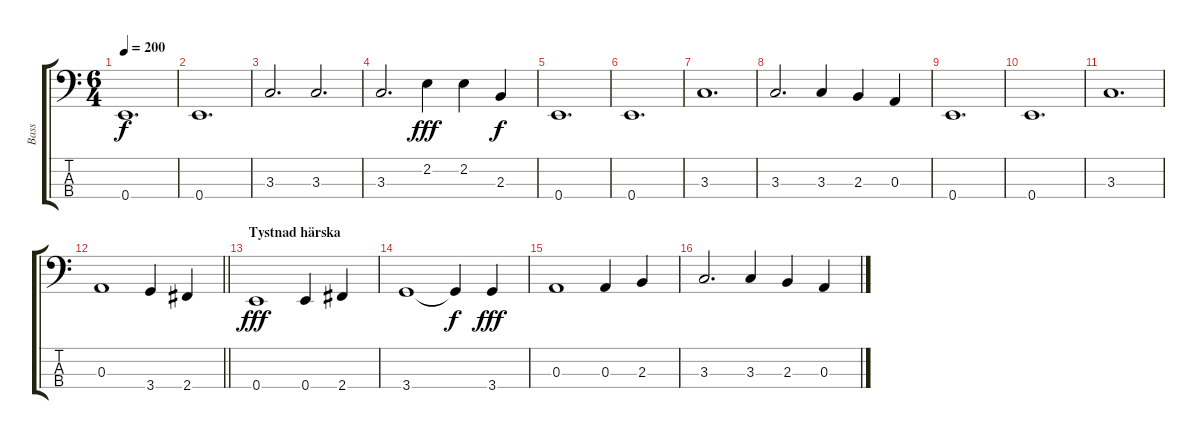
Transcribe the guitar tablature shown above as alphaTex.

\track ("Bass" "Bass") {instrument electricbasspick}
\staff {score tabs}
\tuning (G2 D2 A1 E1) {hide}
\ts (6 4)
\tempo 200
\clef f4
\ks c
0.4.1{d dy f} |
0.4.1{d} |
3.3.2{d} 3.3.2{d} |
3.3.2{d} 2.2.4{dy fff} 2.2.4 2.3.4{dy f} |
0.4.1{d} |
0.4.1{d} |
3.3.1{d} |
3.3.2{d} 3.3.4 2.3.4 0.3.4 |
0.4.1{d} |
0.4.1{d} |
3.3.1{d} |
\barLineRight lightlight
0.3.1 3.4.4 2.4.4 |
\section ("" "Tystnad härska")
0.4.1{dy fff} 0.4.4 2.4.4 |
3.4.1 3.4{t}.4{dy f} 3.4.4{dy fff} |
0.3.1 0.3.4 2.3.4 |
3.3.2{d} 3.3.4 2.3.4 0.3.4
